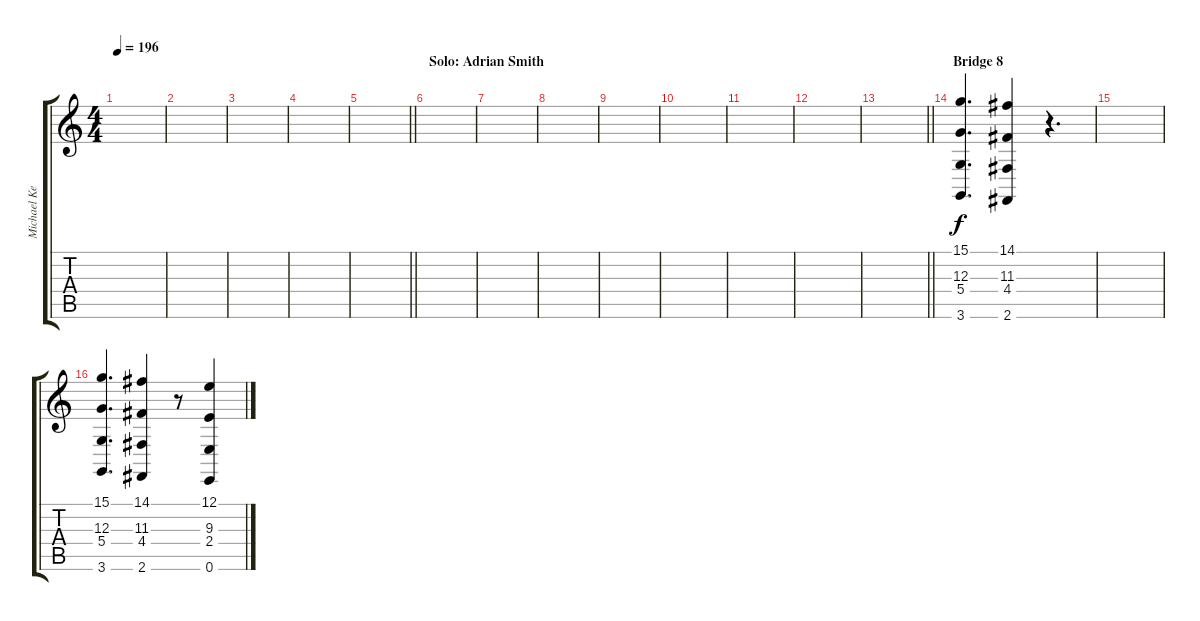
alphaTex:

\track ("Michael Kenny" "Michael Ke") {instrument choiraahs}
\staff {score tabs}
\tuning (E4 B3 G3 D3 A2 E2) {hide}
\ts (4 4)
\tempo 196
\clef g2
\ks c
|
|
|
|
\barLineRight lightlight
|
\section ("" "Solo: Adrian Smith")
|
|
|
|
|
|
|
\barLineRight lightlight
|
\section ("" "Bridge 8")
(15.1 12.3 5.4 3.6).4{d dy f} (14.1 11.3 4.4 2.6).4 r.4{d} |
|
(15.1 12.3 5.4 3.6).4{d} (14.1 11.3 4.4 2.6).4 r.8 (12.1 9.3 2.4 0.6).4
